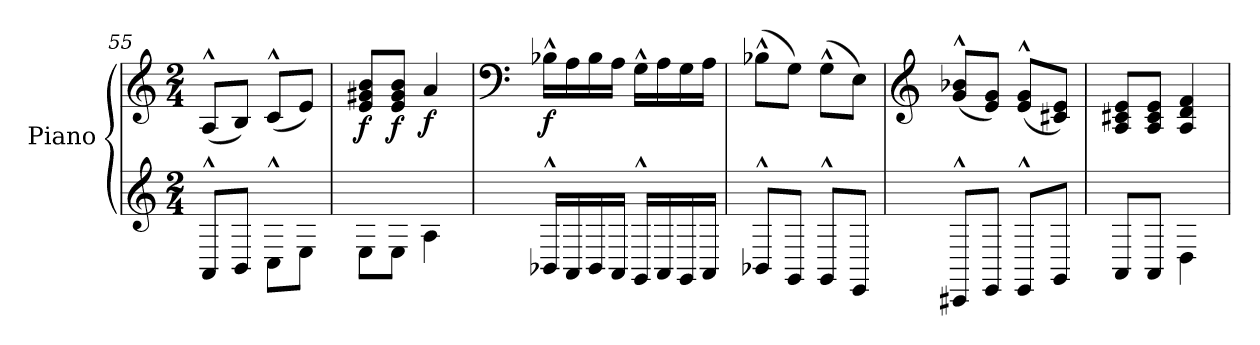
**kern	**kern	**dynam
*part1	*part1	*part1
*staff2	*staff1	*staff1/2
*I"Piano	*	*
*I'Pno.	*	*
*clefG2	*clefG2	*
*k[]	*k[]	*
*M2/4	*M2/4	*
=55	=55	=55
8AA^^/L	(<8A^^/L	.
8BB/J	8B/J)	.
8C^^\L	(<8c^^/L	.
8E\J	8e/J)	.
=56	=56	=56
!	!	!LO:DY:b
8E\L	8e/ 8g#X/ 8b/L	f
!	!	!LO:DY:b
8E\J	8e/ 8g#/ 8b/J	f
!	!	!LO:DY:b
4A\	4a/	f
=57	=57	=57
*	*clefF4	*
!	!	!LO:DY:b
16BB-X^^/LL	16B-X^^\LL	f
16AA/	16A\	.
16BB-/	16B-\	.
16AA/JJ	16A\JJ	.
16GG^^/LL	16G^^\LL	.
16AA/	16A\	.
16GG/	16G\	.
16AA/JJ	16A\JJ	.
=58	=58	=58
8BB-X^^/L	(>8B-X^^\L	.
8GG/J	8G\J)	.
8GG^^/L	(>8G^^\L	.
8EE/J	8E\J)	.
!!LO:LB:g=z
=59	=59	=59
*	*clefG2	*
8CC#X^^/L	(<8g/^^ 8b-X/^^L	.
8EE/J	8e/ 8g/J)	.
8EE^^/L	(<8e/^^ 8g/^^L	.
8GG/J	8c#X/ 8e/J)	.
=60	=60	=60
8AA/L	8A/ 8c#X/ 8e/L	.
8AA/J	8A/ 8c#/ 8e/J	.
4D\	4A/ 4d/ 4f/	.
=	=	=
*-	*-	*-
